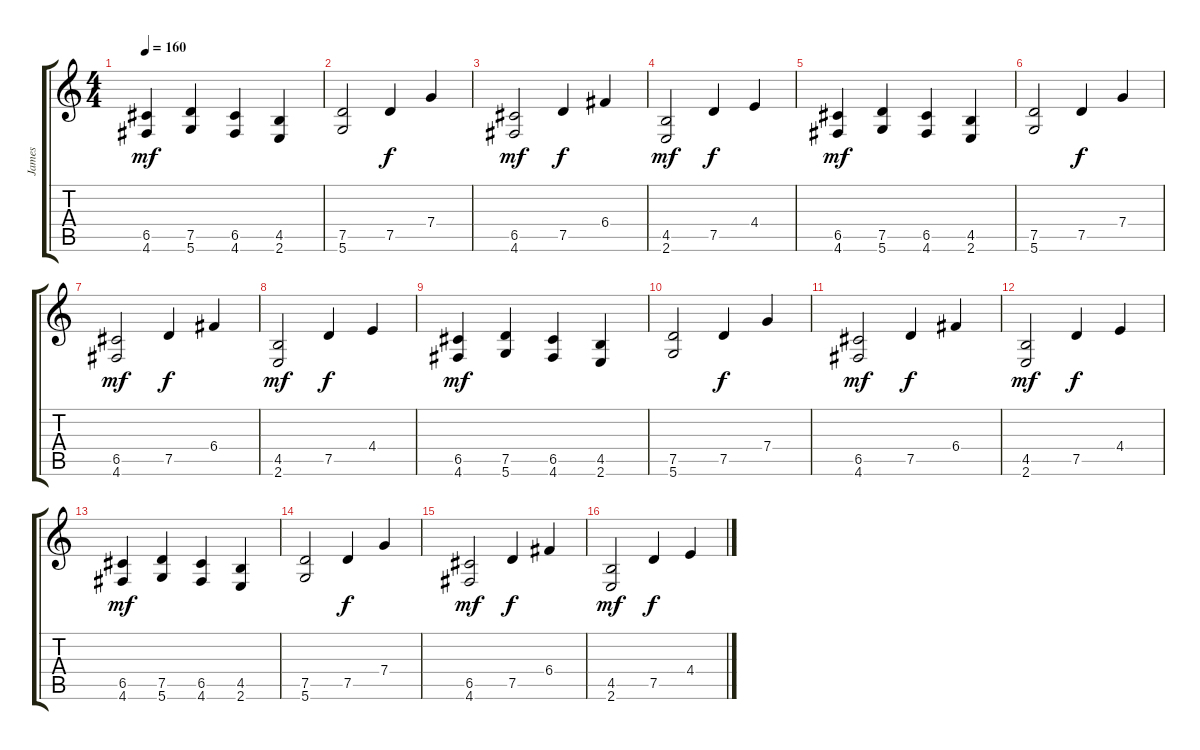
\track ("James" "James") {instrument distortionguitar}
\staff {score tabs}
\tuning (D4 A3 F3 C3 G2 D2) {hide}
\ts (4 4)
\tempo 160
\clef g2
\ks c
(6.5 4.6).4{dy mf} (7.5 5.6).4 (6.5 4.6).4 (4.5 2.6).4 |
(7.5 5.6).2 7.5.4{dy f} 7.4.4 |
(6.5 4.6).2{dy mf} 7.5.4{dy f} 6.4.4 |
(4.5 2.6).2{dy mf} 7.5.4{dy f} 4.4.4 |
(6.5 4.6).4{dy mf} (7.5 5.6).4 (6.5 4.6).4 (4.5 2.6).4 |
(7.5 5.6).2 7.5.4{dy f} 7.4.4 |
(6.5 4.6).2{dy mf} 7.5.4{dy f} 6.4.4 |
(4.5 2.6).2{dy mf} 7.5.4{dy f} 4.4.4 |
(6.5 4.6).4{dy mf} (7.5 5.6).4 (6.5 4.6).4 (4.5 2.6).4 |
(7.5 5.6).2 7.5.4{dy f} 7.4.4 |
(6.5 4.6).2{dy mf} 7.5.4{dy f} 6.4.4 |
(4.5 2.6).2{dy mf} 7.5.4{dy f} 4.4.4 |
(6.5 4.6).4{dy mf} (7.5 5.6).4 (6.5 4.6).4 (4.5 2.6).4 |
(7.5 5.6).2 7.5.4{dy f} 7.4.4 |
(6.5 4.6).2{dy mf} 7.5.4{dy f} 6.4.4 |
(4.5 2.6).2{dy mf} 7.5.4{dy f} 4.4.4
